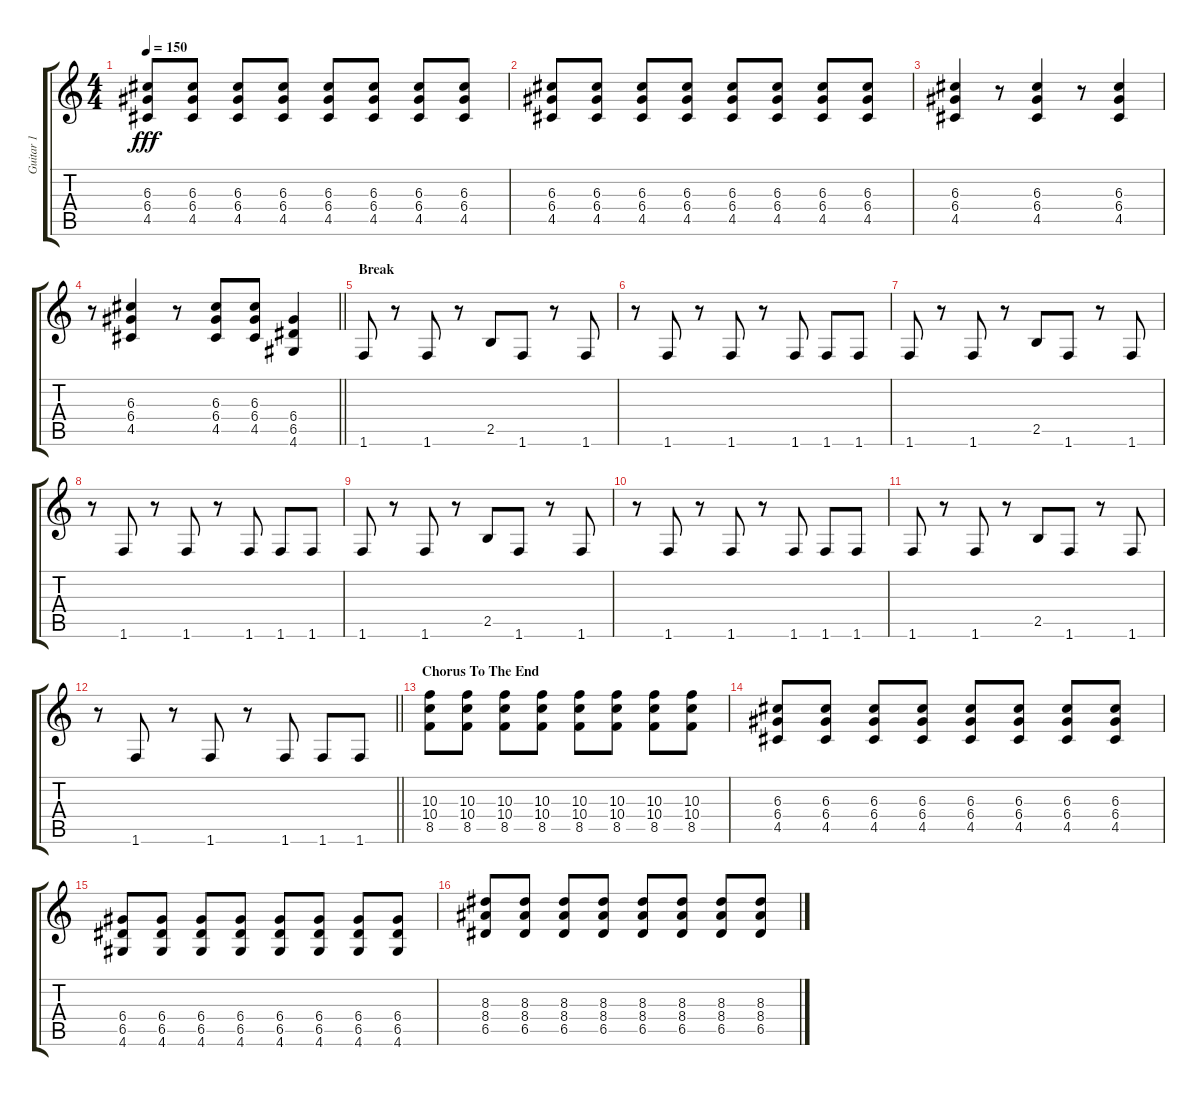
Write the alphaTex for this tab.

\track ("Guitar 1" "Guitar 1") {instrument distortionguitar}
\staff {score tabs}
\tuning (E4 B3 G3 D3 A2 E2) {hide}
\ts (4 4)
\tempo 150
\clef g2
\ks c
(6.3 6.4 4.5).8{dy fff} (6.3 6.4 4.5).8 (6.3 6.4 4.5).8 (6.3 6.4 4.5).8 (6.3 6.4 4.5).8 (6.3 6.4 4.5).8 (6.3 6.4 4.5).8 (6.3 6.4 4.5).8 |
(6.3 6.4 4.5).8 (6.3 6.4 4.5).8 (6.3 6.4 4.5).8 (6.3 6.4 4.5).8 (6.3 6.4 4.5).8 (6.3 6.4 4.5).8 (6.3 6.4 4.5).8 (6.3 6.4 4.5).8 |
(6.3 6.4 4.5).4 r.8 (6.3 6.4 4.5).4 r.8 (6.3 6.4 4.5).4 |
\barLineRight lightlight
r.8 (6.3 6.4 4.5).4 r.8 (6.3 6.4 4.5).8 (6.3 6.4 4.5).8 (6.4 6.5 4.6).4 |
\section ("" "Break")
1.6.8 r.8 1.6.8 r.8 2.5.8 1.6.8 r.8 1.6.8 |
r.8 1.6.8 r.8 1.6.8 r.8 1.6.8 1.6.8 1.6.8 |
1.6.8 r.8 1.6.8 r.8 2.5.8 1.6.8 r.8 1.6.8 |
r.8 1.6.8 r.8 1.6.8 r.8 1.6.8 1.6.8 1.6.8 |
1.6.8 r.8 1.6.8 r.8 2.5.8 1.6.8 r.8 1.6.8 |
r.8 1.6.8 r.8 1.6.8 r.8 1.6.8 1.6.8 1.6.8 |
1.6.8 r.8 1.6.8 r.8 2.5.8 1.6.8 r.8 1.6.8 |
\barLineRight lightlight
r.8 1.6.8 r.8 1.6.8 r.8 1.6.8 1.6.8 1.6.8 |
\section ("" "Chorus To The End")
(10.3 10.4 8.5).8 (10.3 10.4 8.5).8 (10.3 10.4 8.5).8 (10.3 10.4 8.5).8 (10.3 10.4 8.5).8 (10.3 10.4 8.5).8 (10.3 10.4 8.5).8 (10.3 10.4 8.5).8 |
(6.3 6.4 4.5).8 (6.3 6.4 4.5).8 (6.3 6.4 4.5).8 (6.3 6.4 4.5).8 (6.3 6.4 4.5).8 (6.3 6.4 4.5).8 (6.3 6.4 4.5).8 (6.3 6.4 4.5).8 |
(6.4 6.5 4.6).8 (6.4 6.5 4.6).8 (6.4 6.5 4.6).8 (6.4 6.5 4.6).8 (6.4 6.5 4.6).8 (6.4 6.5 4.6).8 (6.4 6.5 4.6).8 (6.4 6.5 4.6).8 |
(8.3 8.4 6.5).8 (8.3 8.4 6.5).8 (8.3 8.4 6.5).8 (8.3 8.4 6.5).8 (8.3 8.4 6.5).8 (8.3 8.4 6.5).8 (8.3 8.4 6.5).8 (8.3 8.4 6.5).8
